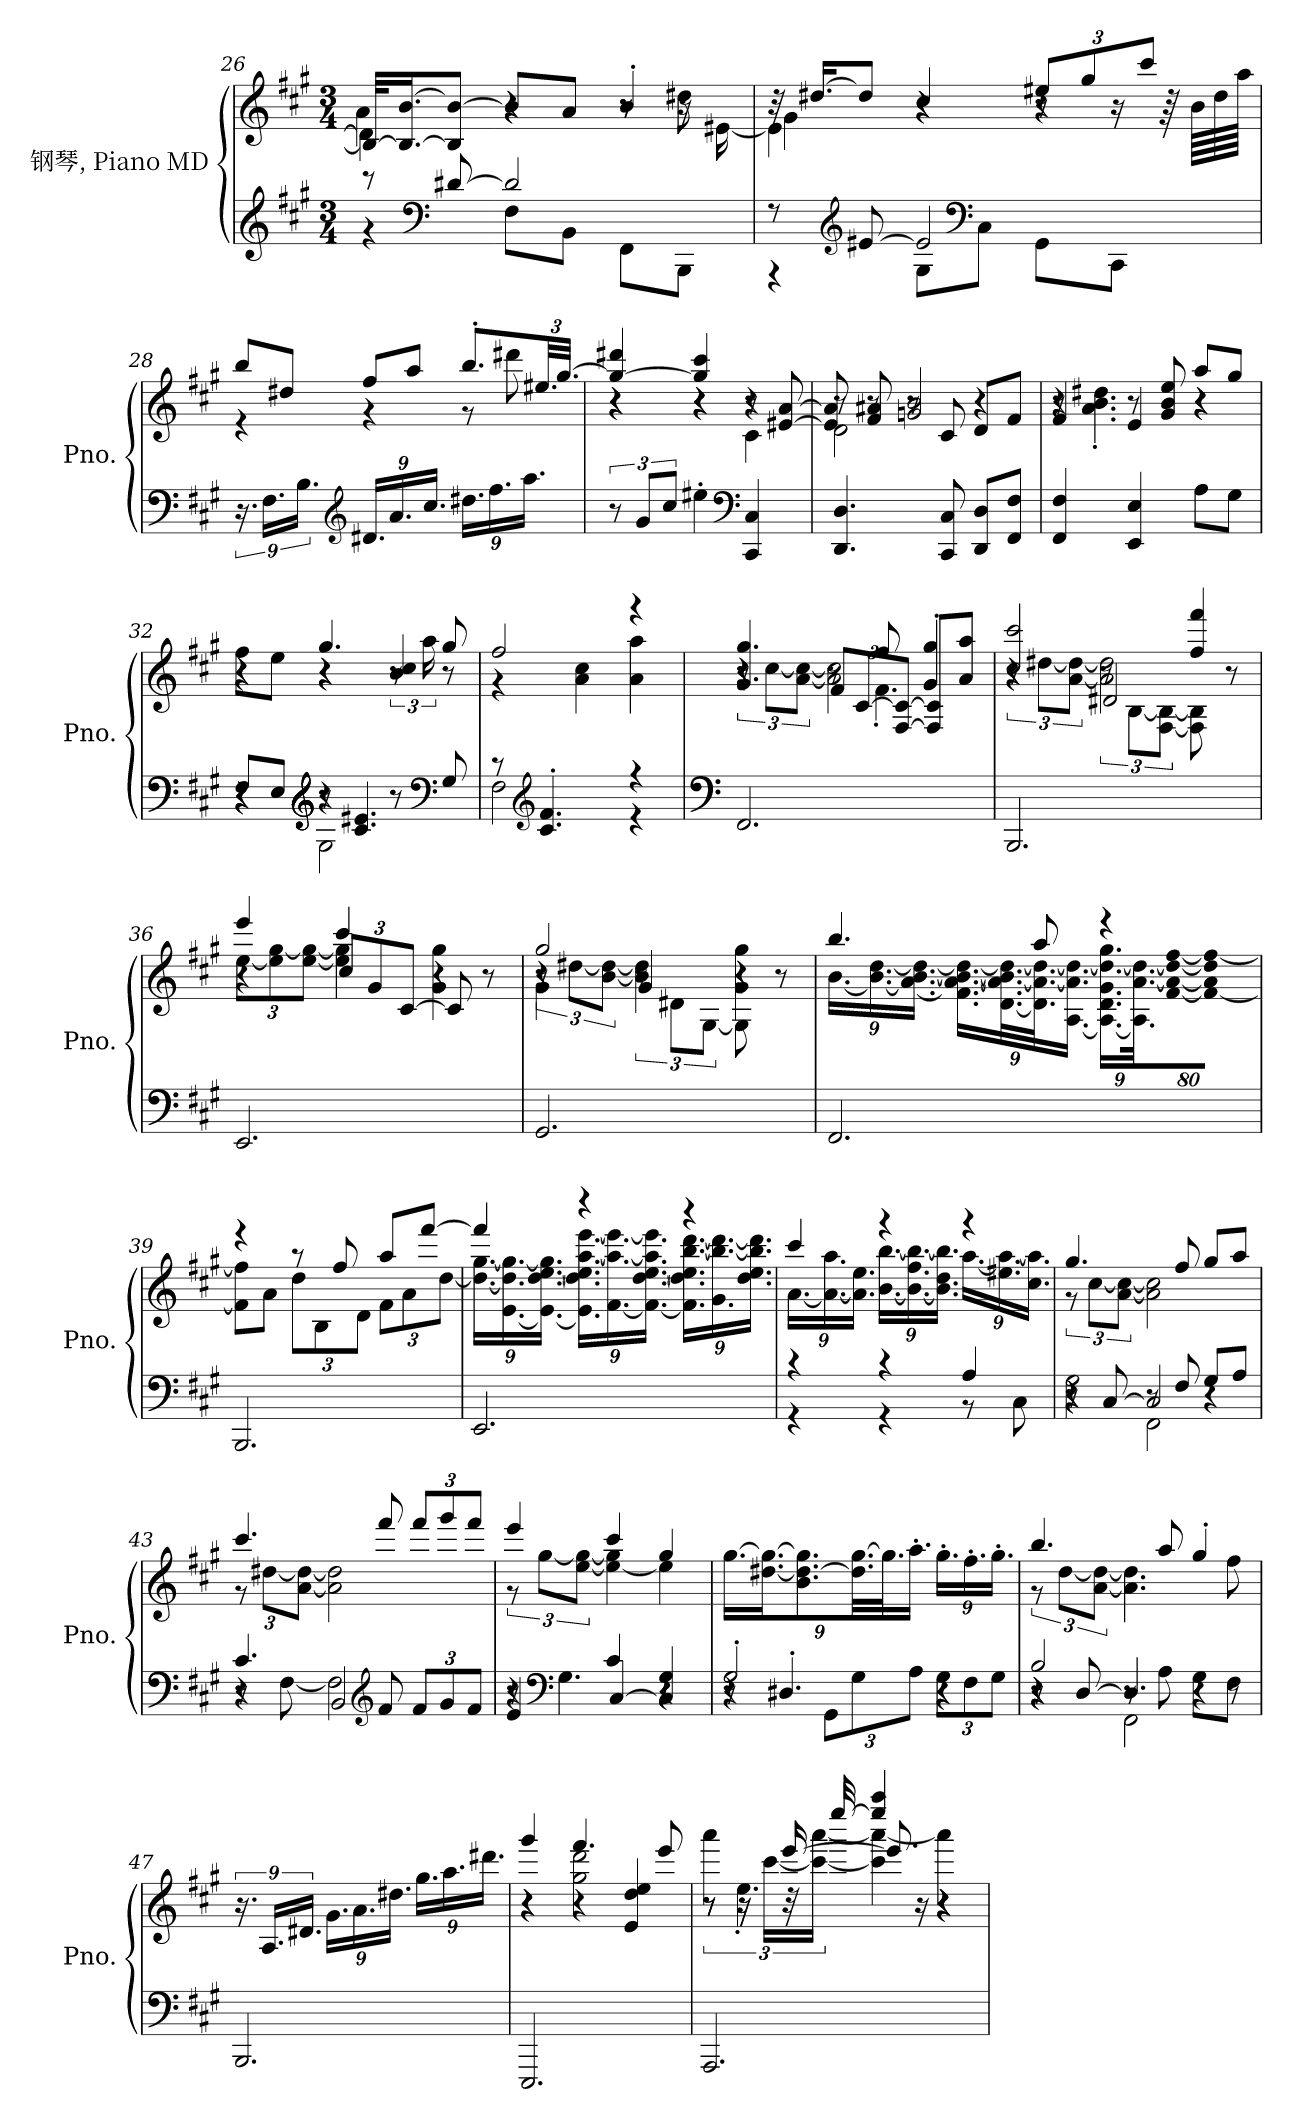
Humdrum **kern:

**kern	**kern
*part1	*part1
*staff2	*staff1
*I"钢琴, Piano MD	*
*I'Pno.	*
*clefG2	*clefG2
*k[f#c#g#]	*k[f#c#g#]
*M3/4	*M3/4
*MM85	*MM85
=26	=26
*^	*^
*	*	*	*^
8r	4r	32B/KLL_	4d#\]	4a\
.	.	16.B/_ [16.b/J	.	.
*clefF4	*	*	*	*
[8d#X/	.	8B/] 8b/_J	.	.
2d#/]	8F#\L	8b/L]	4r	4r
.	8BB\J	8a/J	.	.
*	*	*MM89	*	*
.	8FF#\L	4b'/	8r	8r
*	*	*MM79	*	*
.	8BBB\J	.	16r	8dd#X\
.	.	.	[16e#X\	.
!!LO:LB:g=z	!!	!!
=27	=27	=27	=27	=27
*	*	*MM70	*	*
8r	4r	32r	4e#\]	4g#\
.	.	[16.dd#X/KL	.	.
*clefG2	*	*	*	*
[8e#X/	.	8dd#/J]	.	.
2e#/]	8G#\L	4cc#/	4r	4r
*clefF4	*	*	*	*
.	8C#\J	.	.	.
*	*	*Xbrackettup	*	*
*	*	*MM89	*	*
.	8GG#\L	12ee#X/L	8r	4r
*	*	*MM73	*	*
.	.	12gg#/	.	.
*	*	*MM66	*	*
.	8CC#\J	.	16r	.
*	*	*MM59	*	*
.	.	12ccc#/J	.	.
*	*	*MM55	*	*
.	.	.	64r	.
.	.	.	64b\LLLL	.
.	.	.	64dd#\	.
.	.	.	64aa\JJJJ	.
*v	*v	*	*	*
*	*	*v	*v
=28	=28	=28
18.r	8bb/L	4r
18.F#\LL	.	.
.	8dd#X/J	.
18.B\JJ	.	.
*clefG2	*	*
18.d#X/LL	8ff#/L	4r
18.a/	.	.
.	8aa/J	.
18.cc#/JJ	.	.
18.dd#X\LL	8.bb'/L	8r
18.ff#\	.	.
*	*MM83	*
.	.	8ddd#X\
18.aa\JJ	.	.
*	*MM72	*
.	48.ee#X/LL	.
.	[48.gg#/JJJ	.
!!LO:PB:g=z
=29	=29	=29
*	*	*^
12r	4gg#/_ 4ddd#X/	4r	4r
12g#/L	.	.	.
12cc#/J	.	.	.
4ee#X'\	4gg#/] 4ccc#/	4r	4r
*clefF4	*	*	*
*	*MM91	*	*
4CC#/ 4C#/	4r	4c#\	8r
.	.	.	[8e#X/ [8a/
=30	=30	=30	=30
4.DD/ 4.D/	8r	2d\	8e#/] 8a/]
.	8f#/ 8a#X/	.	8r
.	8r	.	2gn/ 2b/
8CC#/ 8C#/	8c#/	.	.
8DD/ 8D/L	8d/L	4r	.
8FF#/ 8F#/J	8f#/J	.	.
=31	=31	=31	=31
4FF#/ 4F#/	4r	8r	4f#/
.	.	4.a\' 4.b\' 4.dd#X\'	.
4EE/ 4E/	8r	.	4e/
*	*MM80	*	*
.	8g#/ 8b/ 8ee/	.	.
*	*MM70	*	*
8A\L	8aa/L	4r	4r
8G#\J	8gg#/J	.	.
=32	=32	=32	=32
*^	*	*	*
*	*^	*	*	*
4r	4r	8F#/L	4r	8ff#\L	4r
.	.	8E/J	.	8ee\J	.
*clefG2	*	*	*	*	*
8r	2G#\	4r	4.gg#/	4r	4r
4.c#/ 4.e#X/	.	.	.	.	.
*	*	*	*	*brackettup	*
.	.	8r	.	12r	4b/ 4cc#/
.	.	.	.	24aa\	.
*clefF4	*	*	*	*	*
.	.	8G#/	8gg#/	8r	.
*	*v	*v	*	*	*
*	*	*	*v	*v
!!LO:LB:g=z
=33	=33	=33	=33
8r	2F#\	2ff#/	4r
*clefG2	*	*	*
4.c#/' 4.f#/'	.	.	.
*	*	*MM80	*
.	.	.	4a\ 4cc#\
4r	4r	4r	4a\ 4aa\
*v	*v	*	*
*	*v	*v
=34	=34
*clefF4	*
*	*MM90
*	*^
*	*	*^
*	*	*	*^
2.FF#/	4.g#/ 4.gg#/	12r	4r	4r
.	.	[12cc#\L	.	.
.	.	[12a\ 12cc#\_J	.	.
*	*	*	*Xbrackettup	*
.	.	2a\] 2cc#\]	12f#/L	8r
.	.	.	[12c#/	.
.	8ff#/	.	.	4.f#'\
.	.	.	[12F#/ 12c#/_J	.
.	4g#/' 4gg#/'	.	8F#/] 8c#/]L	.
.	.	.	8a/ 8aa/J	.
=35	=35	=35	=35	=35
*	*	*brackettup	*	*
2.BBB/	2cc#/ 2ccc#/	12r	4r	4r
.	.	[12dd#X\L	.	.
.	.	[12a\ 12dd#\_J	.	.
.	.	2a\] 2dd#\]	2d#X/	12r
.	.	.	.	[12B\L
.	.	.	.	[12F#\ 12B\_J
.	4ff#/ 4fff#/	.	.	8F#\] 8B\]
.	.	.	.	8r
*	*	*v	*v	*v
!!LO:LB:g=z
=36	=36	=36
*	*	*Xbrackettup
*	*	*^
2.EE/	4r	[12ee\L	4eee/
.	.	12ee\] [12gg#\	.
.	.	[12ee\ 12gg#\_J	.
.	4ccc#/	4ee\] 4gg#\]	12cc#/L
.	.	.	12g#/
.	.	.	[12c#/J
.	4r	4g#\ 4gg#\	8c#/]
.	.	.	8r
*	*	*v	*v
=37	=37	=37
*	*	*brackettup
*	*^	*^
2.GG#/	2gg#/	12r	4r	4g#\
.	.	[12dd#X\L	.	.
.	.	[12b\ 12dd#\_J	.	.
.	.	4b\] 4dd#\]	4g#/	12r
.	.	.	.	12d#X\L
.	.	.	.	[12G#\J
.	4r	4g#\ 4gg#\	4r	8G#\]
.	.	.	.	8r
*	*	*v	*v	*v
!!LO:LB:g=z
=38	=38	=38
*	*	*Xbrackettup
2.FF#/	4.bb/	[18.b\LL
.	.	18.b\_ [18.dd\
.	.	[18.a\ 18.b\_ 18.dd\_JJ
.	.	18.f#\ 18.a\_ 18.b\_ 18.dd\_LL
.	.	[36.d\ 36.a\_ 36.b\] 36.dd\_L
.	8aa/	36.d\] 36.a\_ 36.dd\_J
.	.	[18.A\ 18.a\] 18.dd\_JJ
*	*MM89	*
.	4r	18.A\_ 18.d\ 18.g#\ 18.dd\_ 18.gg#\LL
*	*MM82	*
.	.	36.A\] [36.a\ 36.dd\_JK
!	!	!LO:N:vis=8
.	.	[640%71f#\ 640%71a\_ 640%71dd\_ [640%71ff#\
!	!	!LO:N:vis=64
.	.	640%9f#\_ 640%9a\] 640%9dd\] 640%9ff#\_Jkkk
=39	=39	=39
2.BBB/	4r	8f#\] 8ff#\]L
.	.	8a\J
.	8r	12dd\L
.	.	12B\
.	8ff#/	.
.	.	12d\J
.	8aa/L	12f#\L
.	.	12a\
.	[8fff#/J	.
*	*MM81	*
.	.	[12dd\J
!!LO:LB:g=z	!!
=40	=40	=40
*	*MM73	*
2.EE/	4fff#/]	18.dd\_ [18.gg#\LL
*	*MM88	*
.	.	[18.e\ 18.dd\] 18.gg#\_
.	.	18.e\_ [18.dd\ [18.ee\ 18.gg#\]JJ
.	4r	18.e\] 18.dd\] 18.ee\] [18.aa\ [18.eee\LL
.	.	[18.f#\ 18.aa\_ 18.eee\_
.	.	18.f#\_ [18.dd\ [18.ee\ 18.aa\] 18.eee\]JJ
.	4r	18.f#\] 18.dd\] 18.ee\] [18.bb\ [18.ddd\LL
.	.	18.g#\ 18.bb\_ 18.ddd\_
.	.	18.dd\ 18.ee\ 18.bb\] 18.ddd\]JJ
=41	=41	=41
*^	*	*
4r	4r	4ccc#/	[18.a\LL
.	.	.	18.a\_ 18.aa\
.	.	.	18.a\] 18.ee\JJ
4r	4r	4r	[18.b\ [18.bb\LL
.	.	.	18.b\_ 18.ff#\ 18.bb\_
.	.	.	18.b\] 18.dd\ 18.bb\]JJ
4A/	8r	4r	[18.aa\LL
.	.	.	18.ee#X\ 18.aa\_
.	8C#\	.	.
.	.	.	18.cc#\ 18.aa\]JJ
!!LO:LB:g=z	!!
=42	=42	=42	=42
*^	*^	*	*
*	*	*	*	*	*brackettup
*v	*v	*v	*v	*	*
*	*MM80	*
*^	*	*
*	*^	*	*
*	*	*^	*	*
4r	2G#\	8r	4r	4.gg#/	12r
.	.	.	.	.	[12cc#\L
.	.	[8C#/	.	.	.
.	.	.	.	.	[12a\ 12cc#\_J
*	*	*	*	*MM83	*
8r	.	2C#/]	2FF#\	.	2a\] 2cc#\]
8F#/	.	.	.	8ff#/	.
8G#/L	4r	.	.	8gg#/L	.
8A/J	.	.	.	8aa/J	.
*	*	*v	*v	*	*
=43	=43	=43	=43	=43
4.c#/	8r	4r	4.ccc#/	12r
.	.	.	.	[12dd#X\L
.	[8F#\	.	.	.
.	.	.	.	[12a\ 12dd#\_J
.	2F#\]	2BB/	.	2a\] 2dd#\]
*clefG2	*	*	*	*
8f#/	.	.	8fff#/	.
*Xbrackettup	*	*	*Xbrackettup	*
12f#/L	.	.	12fff#/L	.
12g#/	.	.	12ggg#/	.
12f#/J	.	.	12fff#/J	.
=44	=44	=44	=44	=44
*	*	*	*	*brackettup
4e/	8r	4r	4eee/	12r
.	.	.	.	[12gg#\L
*clefF4	*	*	*	*
.	4.G#\	.	.	.
.	.	.	.	[12ee\ 12gg#\_J
4c#/	.	[4C#/	4ccc#/	4ee\_ 4gg#\]
4r	4r	4C#/] 4G#/	4gg#/	4ee\]
*	*	*	*v	*v
!!LO:PB:g=z
=45	=45	=45	=45
*	*	*	*Xbrackettup
2G#'/	4r	8r	[18.gg#\LL
*	*	*	*MM75
.	.	.	[18.dd#X\ 18.gg#\_J
.	.	4.D#X'/	.
.	.	.	9.b\ 9.dd#\_ 9.gg#\]
.	12GG#\L	.	.
.	12G#\	.	36.dd#\] [36.gg#\LL
.	.	.	36.gg#\J]
*	*	*	*MM62
.	12A\J	.	18.aa'\JJ
*	*	*	*MM71
4r	12G#\L	4r	18.gg#'\LL
.	12F#\	.	18.ff#'\
*	*	*	*MM71
.	12G#\J	.	18.gg#'\JJ
=46	=46	=46	=46
*	*	*^	*^
*	*	*	*	*	*brackettup
2B/	4r	8r	4r	4.bb/	12r
.	.	.	.	.	[12dd\L
.	.	[8D/	.	.	.
.	.	.	.	.	[12a\ 12dd\_J
.	8r	4.D/]	2FF#\	.	4.a\] 4.dd\]
.	8A\	.	.	8aa/	.
4r	8G#\L	.	.	4gg#'/	.
.	8F#\J	8r	.	.	8ff#\
*v	*v	*v	*v	*	*
*	*v	*v
=47	=47
2.BBB/	18.r
.	18.A/LL
.	18.d#X/JJ
.	18.g#\LL
.	18.a\
.	18.dd#X\JJ
.	18.gg#\LL
.	18.aa\
.	18.ddd#X\JJ
!!LO:LB:g=z
=48	=48
*	*^
*	*	*^
2.EEE/	4ggg#/	4r	4r
.	4.fff#/	2gg#\ 2ddd\	4r
.	.	.	4e/ 4dd/ 4ee/
.	8eee/	.	.
=49	=49	=49	=49
*	*	*	*^
2.AAA/	8r	6aaa\	8r	8r
.	16r	.	16r	4.ee'\
.	.	[24ccc#\LL	.	.
.	32r	.	[16eee/	.
.	.	24ccc#\_ [24aaa\JJ	.	.
*	*MM32	*	*	*
.	[32eeee/	.	.	.
.	4eeee/] 4aaaa/	4ccc#\] 4aaa\_	8.eee/]	.
.	.	.	16r	.
.	4r	4aaa\]	4r	4r
*	*v	*v	*v	*v
=	=
*-	*-
